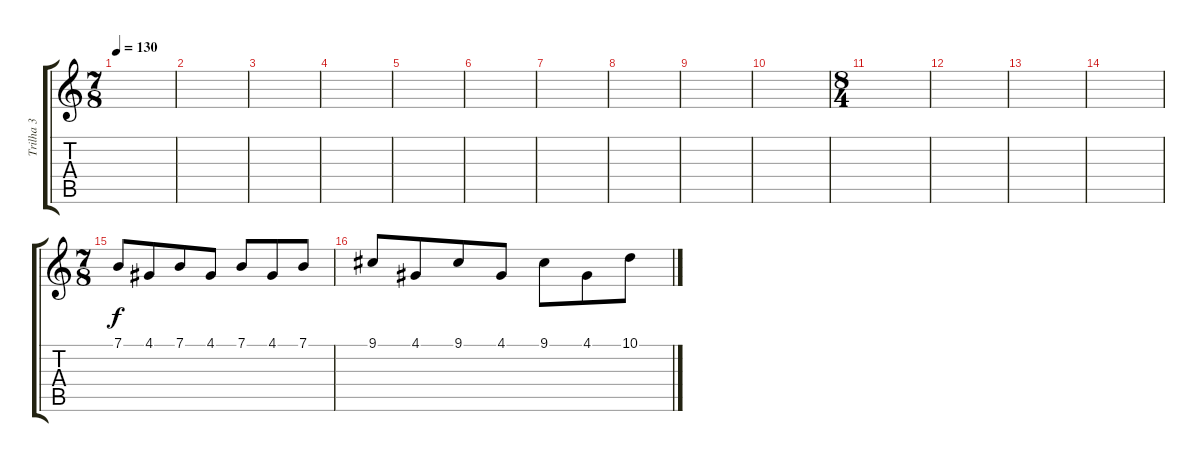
\track ("Trilha 3" "Trilha 3") {instrument violin}
\staff {score tabs}
\tuning (E4 B3 G3 D3 A2 E2) {hide}
\ts (7 8)
\tempo 130
\clef g2
\ks c
|
|
|
|
|
|
|
|
|
|
\ts (8 4)
|
|
|
|
\ts (7 8)
7.1.8 4.1.8 7.1.8 4.1.8 7.1.8 4.1.8 7.1.8 |
9.1.8 4.1.8 9.1.8 4.1.8 9.1.8 4.1.8 10.1.8
